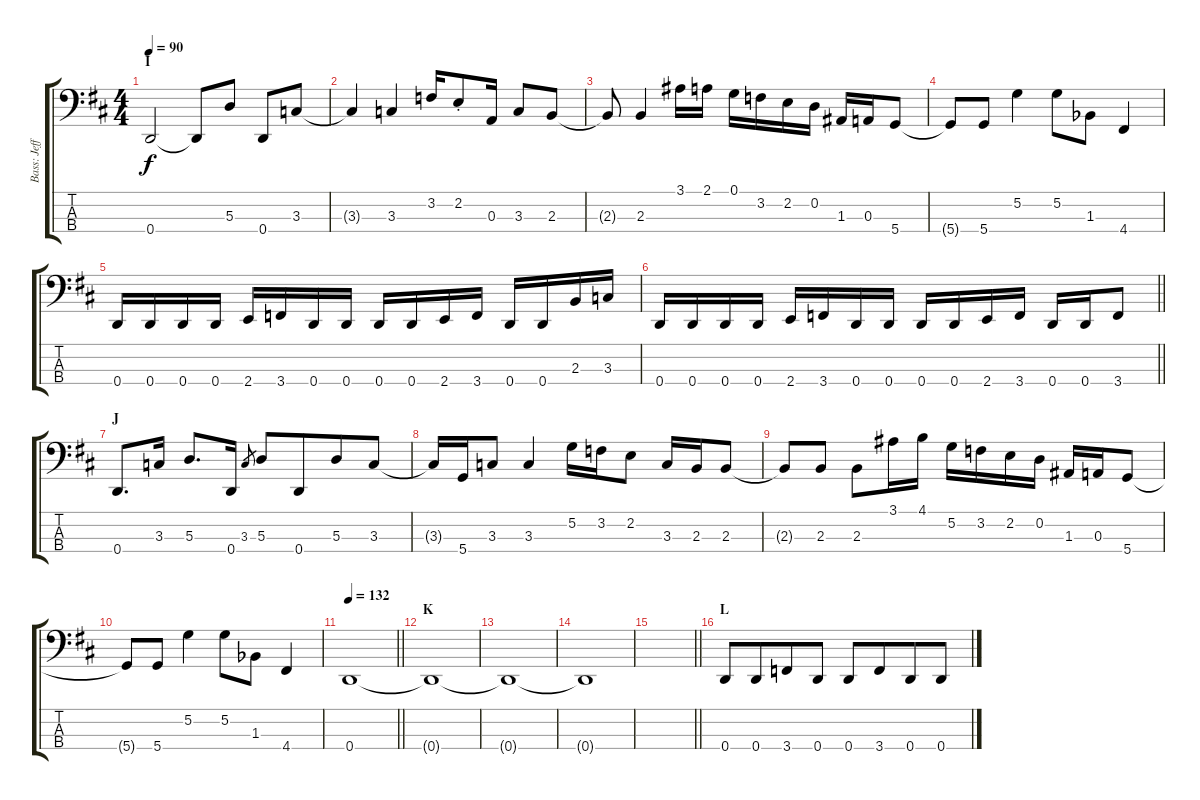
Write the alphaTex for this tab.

\track ("Bass: Jeff" "Bass: Jeff") {instrument electricbassfinger}
\staff {score tabs}
\tuning (G2 D2 A1 D1) {hide}
\ts (4 4)
\section ("" "I")
\tempo 90
\clef f4
\ks d
0.4.2{dy f} 0.4{t}.8 5.3.8 0.4.8 3.3.8 |
3.3{t}.4 3.3.4 3.2.16 2.2{st}.8 0.3.16 3.3.8 2.3.8 |
2.3{t}.8 2.3.4 3.1.16 2.1.16 0.1.16 3.2.16 2.2.16 0.2.16 1.3.16 0.3.16 5.4.8 |
5.4{t}.8 5.4.8 5.2.4 5.2.8 1.3{acc b}.8 4.4.4 |
0.4.16 0.4.16 0.4.16 0.4.16 2.4.16 3.4.16 0.4.16 0.4.16 0.4.16 0.4.16 2.4.16 3.4.16 0.4.16 0.4.16 2.3.16 3.3.16 |
\barLineRight lightlight
0.4.16 0.4.16 0.4.16 0.4.16 2.4.16 3.4.16 0.4.16 0.4.16 0.4.16 0.4.16 2.4.16 3.4.16 0.4.16 0.4.16 3.4.8 |
\section ("" "J")
0.4.8{d} 3.3.16 5.3.8{d} 0.4.16 3.3.8{gr} 5.3.8 0.4.8{beam merge} 5.3.8 3.3.8 |
3.3{t}.16 5.4.16 3.3.8 3.3.4 5.2.16 3.2.16 2.2.8 3.3.16 2.3.16 2.3.8 |
2.3{t}.8 2.3.8 2.3.8 3.1.16 4.1.16 5.2.16 3.2.16 2.2.16 0.2.16 1.3.16 0.3.16 5.4.8 |
5.4{t}.8 5.4.8 5.2.4 5.2.8 1.3{acc b}.8 4.4.4 |
\tempo 132
\barLineRight lightlight
0.4.1 |
\section ("" "K")
0.4{t}.1 |
0.4{t}.1 |
0.4{t}.1 |
\barLineRight lightlight
|
\section ("" "L")
0.4.8 0.4.8{beam merge} 3.4.8 0.4.8 0.4.8 3.4.8{beam merge} 0.4.8 0.4.8
